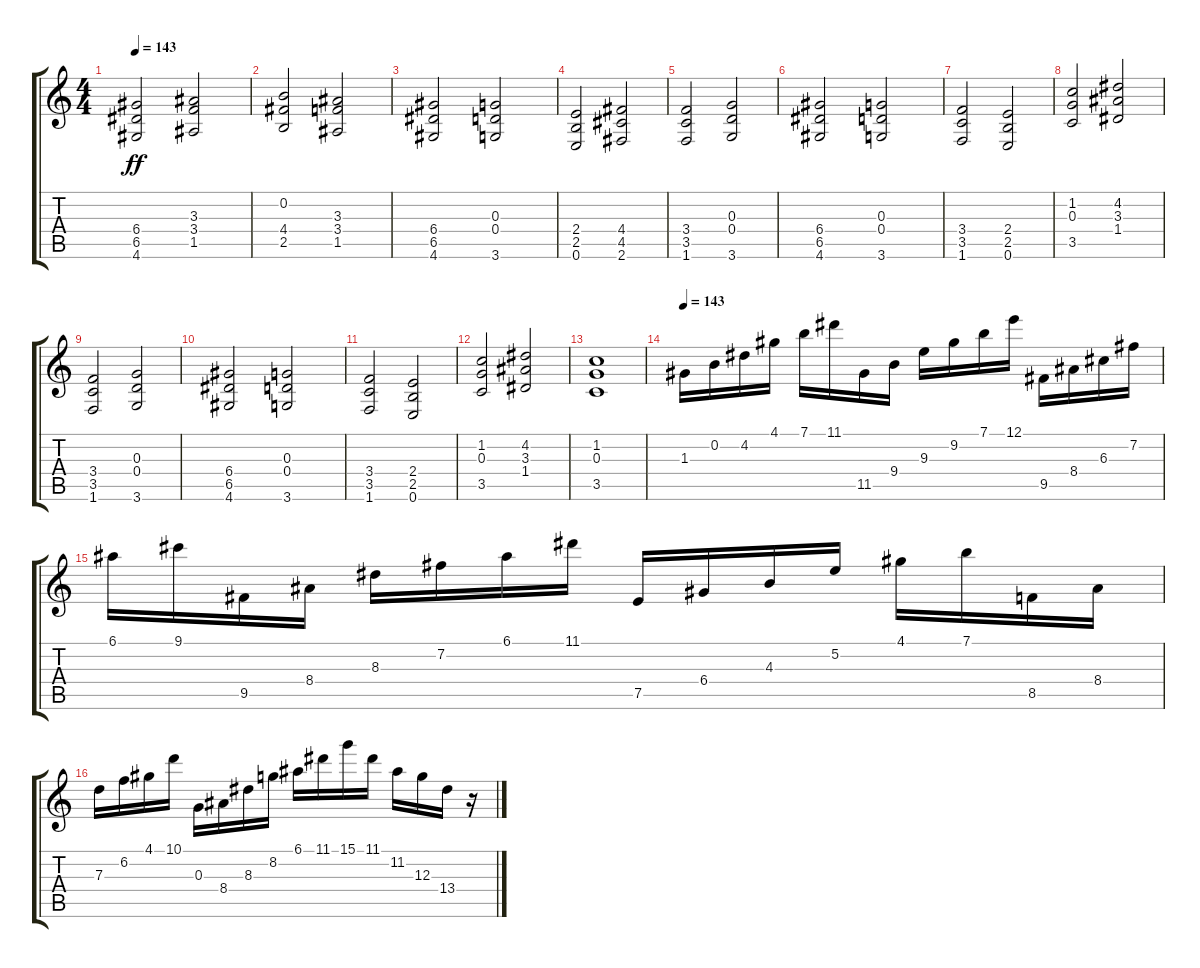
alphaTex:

\track "" {instrument distortionguitar}
\staff {score tabs}
\tuning (E4 B3 G3 D3 A2 E2) {hide}
\ts (4 4)
\tempo 143
\clef g2
\ks c
(6.4 6.5 4.6).2{dy ff} (3.3 3.4 1.5).2 |
(0.2 4.4 2.5).2 (3.3 3.4 1.5).2 |
(6.4 6.5 4.6).2 (0.3 0.4 3.6).2 |
(2.4 2.5 0.6).2 (4.4 4.5 2.6).2 |
(3.4 3.5 1.6).2 (0.3 0.4 3.6).2 |
(6.4 6.5 4.6).2 (0.3 0.4 3.6).2 |
(3.4 3.5 1.6).2 (2.4 2.5 0.6).2 |
(1.2 0.3 3.5).2 (4.2 3.3 1.4).2 |
(3.4 3.5 1.6).2 (0.3 0.4 3.6).2 |
(6.4 6.5 4.6).2 (0.3 0.4 3.6).2 |
(3.4 3.5 1.6).2 (2.4 2.5 0.6).2 |
(1.2 0.3 3.5).2 (4.2 3.3 1.4).2 |
(1.2 0.3 3.5).1 |
\tempo 143
1.3.16 0.2.16 4.2.16 4.1.16 7.1.16 11.1.16 11.5.16 9.4.16 9.3.16 9.2.16 7.1.16 12.1.16 9.5.16 8.4.16 6.3.16 7.2.16 |
6.1.16 9.1.16 9.5.16 8.4.16 8.3.16 7.2.16 6.1.16 11.1.16 7.5.16 6.4.16 4.3.16 5.2.16 4.1.16 7.1.16 8.5.16 8.4.16 |
7.3.16 6.2.16 4.1.16 10.1.16 0.3.16 8.4.16 8.3.16 8.2.16 6.1.16 11.1.16 15.1.16 11.1.16 11.2.16 12.3.16 13.4.16 r.16
